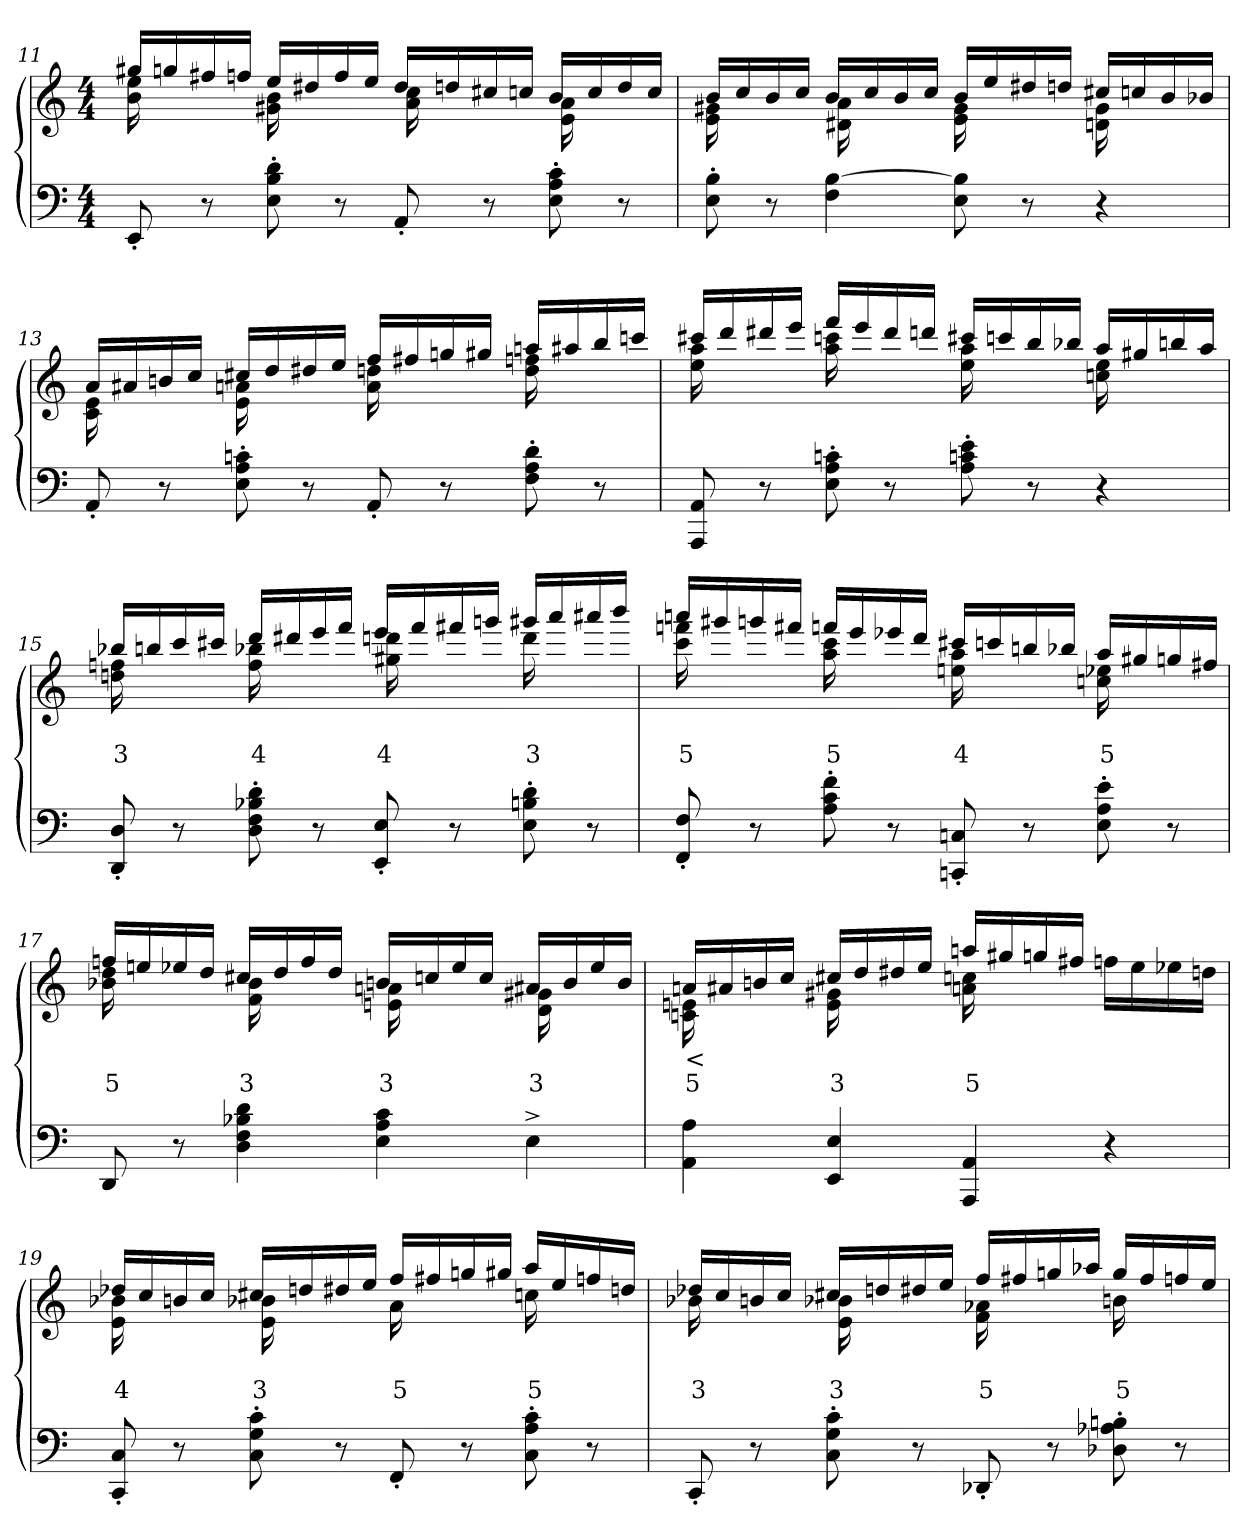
**kern	**kern	**text	**text
*part2	*part1	*part1	*part1
*staff2	*staff1	*staff1	*staff1
*clefF4	*clefG2	*	*
*k[]	*k[]	*	*
*M4/4	*M4/4	*	*
=11	=11	=11	=11
*	*^	*	*
8EE'>	16gg#XLL	16ee 16b	.	.
.	16ggn	8.ryy	.	.
8r	16ff#X	.	.	.
.	16ffnJJ	.	.	.
8d'> 8B'> 8E'>	16eeLL	16b 16g#X	.	.
.	16dd#X	8.ryy	.	.
8r	16ff	.	.	.
.	16eeJJ	.	.	.
8AA'>	16dd#LL	16cc 16a	.	.
.	16ddn	8.ryy	.	.
8r	16cc#X	.	.	.
.	16ccnJJ	.	.	.
8c'> 8A'> 8E'>	16bLL	16a 16e	.	.
.	16cc	8.ryy	.	.
8r	16dd	.	.	.
.	16ccJJ	.	.	.
=12	=12	=12	=12	=12
8B'> 8E'>	16bLL	16g#X 16e	.	.
.	16cc	8.ryy	.	.
8r	16b	.	.	.
.	16ccJJ	.	.	.
[4B 4F	16bLL	16a 16d#X	.	.
.	16cc	8.ryy	.	.
.	16b	.	.	.
.	16ccJJ	.	.	.
8B] 8E	16bLL	16g# 16e	.	.
.	16ee	8.ryy	.	.
8r	16dd#X	.	.	.
.	16ddnJJ	.	.	.
4r	16cc#XLL	16g# 16dn	.	.
.	16ccn	8.ryy	.	.
.	16b	.	.	.
.	16b-XJJ	.	.	.
=13	=13	=13	=13	=13
8AA'>	16aLL	16e 16c	.	.
.	16a#X	8.ryy	.	.
8r	16bn	.	.	.
.	16ccJJ	.	.	.
8cn'> 8A'> 8E'>	16cc#XLL	16an 16e	.	.
.	16dd	8.ryy	.	.
8r	16dd#X	.	.	.
.	16eeJJ	.	.	.
8AA'>	16ffLL	16ddn 16a	.	.
.	16ff#X	8.ryy	.	.
8r	16ggn	.	.	.
.	16gg#XJJ	.	.	.
8d'> 8A'> 8F'>	16aanLL	16ffn 16dd	.	.
.	16aa#X	8.ryy	.	.
8r	16bb	.	.	.
.	16cccnJJ	.	.	.
=14	=14	=14	=14	=14
8AA 8AAA	16ccc#XLL	16aa 16ee	.	.
.	16ddd	8.ryy	.	.
8r	16ddd#X	.	.	.
.	16eeeJJ	.	.	.
8cn'> 8A'> 8E'>	16fffLL	16cccn 16aa	.	.
.	16eee	8.ryy	.	.
8r	16ddd#	.	.	.
.	16dddnJJ	.	.	.
8e'> 8cn'> 8A'>	16ccc#LL	16aa 16ee	.	.
.	16cccn	8.ryy	.	.
8r	16bb	.	.	.
.	16bb-XJJ	.	.	.
4r	16aaLL	16ee 16ccn	.	.
.	16gg#X	8.ryy	.	.
.	16bbn	.	.	.
.	16aaJJ	.	.	.
=15	=15	=15	=15	=15
8D'> 8DD'>	16bb-XLL	16ffn 16ddn	.	3
.	16bbn	8.ryy	.	.
8r	16ccc	.	.	.
.	16ccc#XJJ	.	.	.
8d'> 8B-X'> 8F'> 8D'>	16dddLL	16bb-X 16ff	.	4
.	16ddd#X	8.ryy	.	.
8r	16eee	.	.	.
.	16fffJJ	.	.	.
8E'> 8EE'>	16eeeLL	16dddn 16gg#	.	4
.	16fff	8.ryy	.	.
8r	16fff#X	.	.	.
.	16gggnJJ	.	.	.
8d'> 8Bn'> 8E'>	16ggg#XLL	16ddd	.	3
.	16aaa	8.ryy	.	.
8r	16aaa#X	.	.	.
.	16bbbJJ	.	.	.
=16	=16	=16	=16	=16
8F'> 8FF'>	16aaanLL	16fffn 16ccc	.	5
.	16ggg#X	8.ryy	.	.
8r	16gggn	.	.	.
.	16fff#XJJ	.	.	.
8f'> 8c'> 8A'>	16fffnLL	16ccc 16aa	.	5
.	16eee	8.ryy	.	.
8r	16eee-X	.	.	.
.	16dddJJ	.	.	.
8Cn'> 8CCn'>	16ccc#XLL	16aa 16een	.	4
.	16cccn	8.ryy	.	.
8r	16bbn	.	.	.
.	16bb-XJJ	.	.	.
8e'> 8A'> 8E'>	16aaLL	16ee-X 16ccn	.	5
.	16gg#X	8.ryy	.	.
8r	16ggn	.	.	.
.	16ff#XJJ	.	.	.
=17	=17	=17	=17	=17
8DD	16ffnLL	16dd 16b-X	.	5
.	16een	8.ryy	.	.
8r	16ee-X	.	.	.
.	16ddJJ	.	.	.
4d 4B-X 4F 4D	16cc#XLL	16b- 16f	.	3
.	16dd	8.ryy	.	.
.	16ff	.	.	.
.	16ddJJ	.	.	.
4c 4A 4E	16bnLL	16an 16en	.	3
.	16ccn	8.ryy	.	.
.	16ee-	.	.	.
.	16ccJJ	.	.	.
4E^>	16a#XLL	16g#X 16d	.	3
.	16b	8.ryy	.	.
.	16ee-	.	.	.
.	16bJJ	.	.	.
=18	=18	=18	=18	=18
4A 4AA	16anLL	16en 16cn	<	5
.	16a#X	8.ryy	.	.
.	16bn	.	.	.
.	16ccJJ	.	.	.
4E 4EE	16cc#XLL	16g#X 16e	.	3
.	16dd	8.ryy	.	.
.	16dd#X	.	.	.
.	16eeJJ	.	.	.
4AA 4AAA	16aanLL	16ccn 16an	.	5
.	16gg#X	4..ryy	.	.
.	16ggn	.	.	.
.	16ff#XJJ	.	.	.
4r	16ffnLL	.	.	.
.	16ee	.	.	.
.	16ee-X	.	.	.
.	16ddnJJ	.	.	.
=19	=19	=19	=19	=19
8C'> 8CC'>	16dd-XLL	16b-X 16e	.	4
.	16cc	8.ryy	.	.
8r	16bn	.	.	.
.	16ccJJ	.	.	.
8c'> 8G'> 8C'>	16cc#XLL	16b- 16e	.	3
.	16ddn	8.ryy	.	.
8r	16dd#X	.	.	.
.	16eeJJ	.	.	.
8FF'>	16ffLL	16a	.	5
.	16ff#X	8.ryy	.	.
8r	16ggn	.	.	.
.	16gg#XJJ	.	.	.
8c'> 8A'> 8C'>	16aaLL	16ccn	.	5
.	16ee	8.ryy	.	.
8r	16ffn	.	.	.
.	16ddnJJ	.	.	.
=20	=20	=20	=20	=20
8CC'>	16dd-XLL	16b-X	.	3
.	16cc	8.ryy	.	.
8r	16bn	.	.	.
.	16ccJJ	.	.	.
8c'> 8G'> 8C'>	16cc#XLL	16b- 16e	.	3
.	16ddn	8.ryy	.	.
8r	16dd#X	.	.	.
.	16eeJJ	.	.	.
8DD-X'>	16ffLL	16a- 16f	.	5
.	16ff#X	8.ryy	.	.
8r	16ggn	.	.	.
.	16aa-XJJ	.	.	.
8Bn'> 8A-X'> 8D-'>	16ggLL	16bn	.	5
.	16ff#	8.ryy	.	.
8r	16ffn	.	.	.
.	16eeJJ	.	.	.
*	*v	*v	*	*
=	=	=	=
*-	*-	*-	*-
